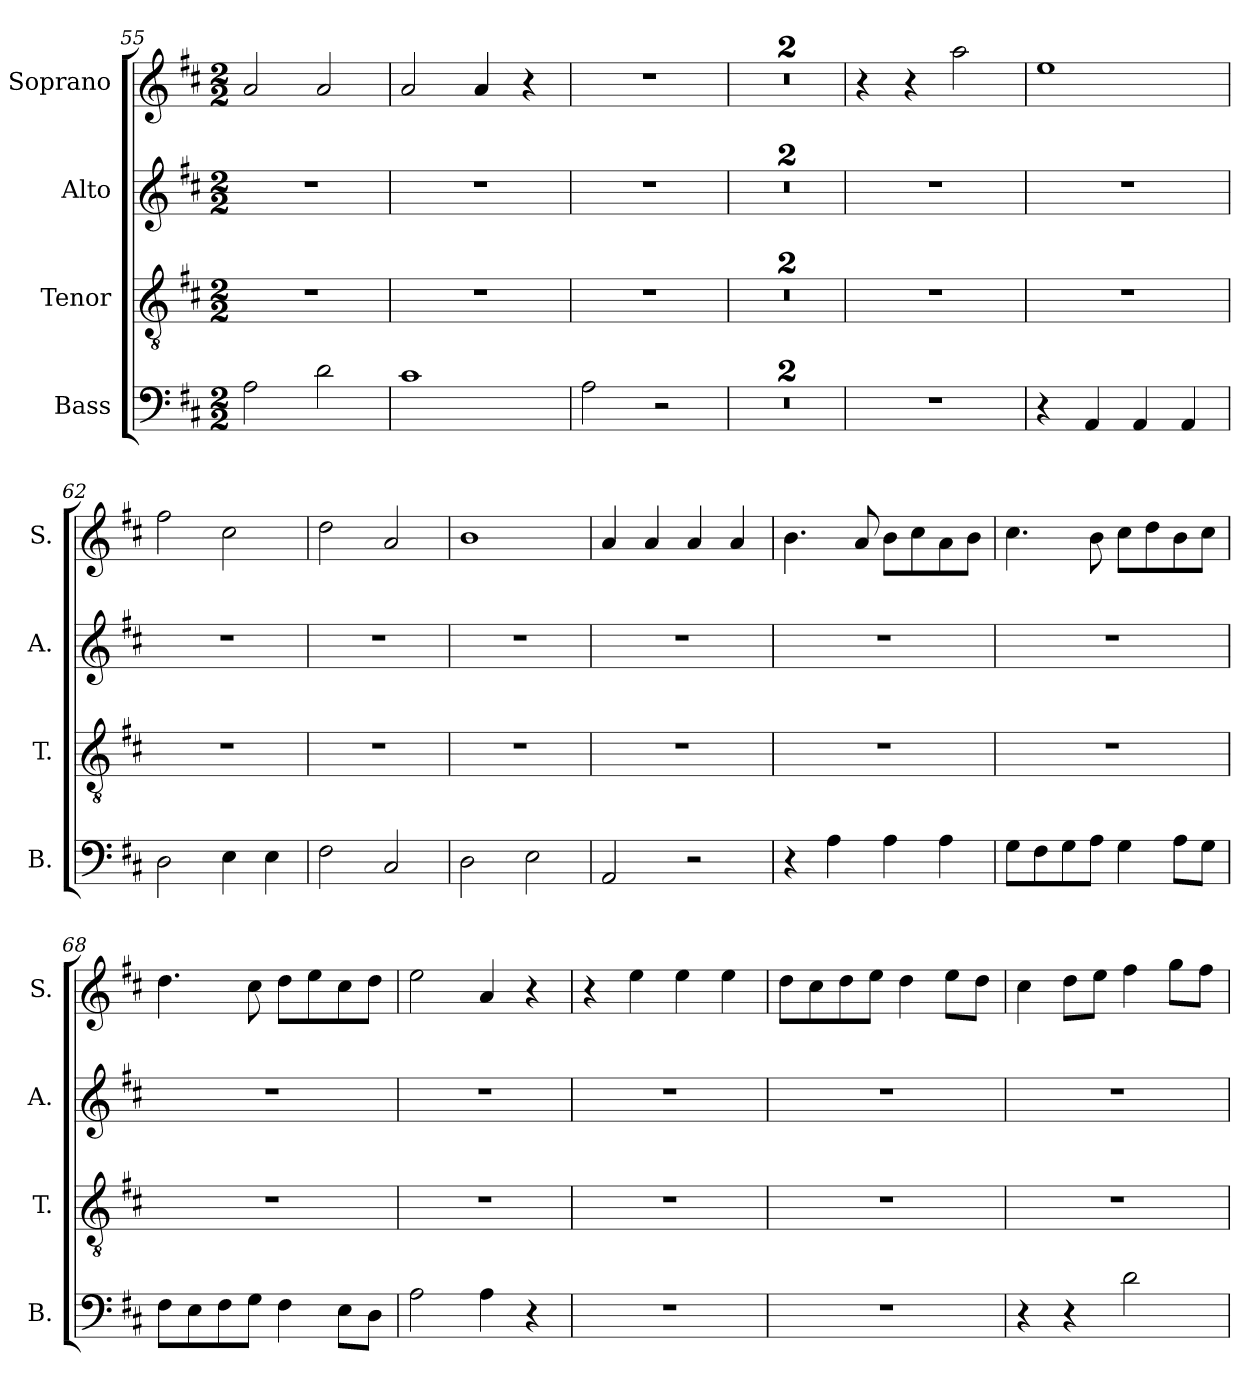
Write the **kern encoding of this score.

**kern	**kern	**kern	**kern
*part4	*part3	*part2	*part1
*staff4	*staff3	*staff2	*staff1
*I"Bass	*I"Tenor	*I"Alto	*I"Soprano
*I'B.	*I'T.	*I'A.	*I'S.
*clefF4	*clefGv2	*clefG2	*clefG2
*k[f#c#]	*k[f#c#]	*k[f#c#]	*k[f#c#]
*M2/2	*M2/2	*M2/2	*M2/2
=55	=55	=55	=55
2A\	1r	1r	2a/
2d\	.	.	2a/
!!LO:LB:g=z
=56	=56	=56	=56
1c#	1r	1r	2a/
.	.	.	4a/
.	.	.	4r
=57	=57	=57	=57
2A\	1r	1r	1r
2r	.	.	.
=58	=58	=58	=58
1r	1r	1r	1r
=59	=59	=59	=59
1r	1r	1r	1r
=60	=60	=60	=60
1r	1r	1r	4r
.	.	.	4r
.	.	.	2aa\
=61	=61	=61	=61
4r	1r	1r	1ee
4AA/	.	.	.
4AA/	.	.	.
4AA/	.	.	.
=62	=62	=62	=62
2D\	1r	1r	2ff#\
4E\	.	.	2cc#\
4E\	.	.	.
=63	=63	=63	=63
2F#\	1r	1r	2dd\
2C#/	.	.	2a/
=64	=64	=64	=64
2D\	1r	1r	1b
2E\	.	.	.
=65	=65	=65	=65
2AA/	1r	1r	4a/
.	.	.	4a/
2r	.	.	4a/
.	.	.	4a/
!!LO:LB:g=z
=66	=66	=66	=66
4r	1r	1r	4.b\
4A\	.	.	.
.	.	.	8a/
4A\	.	.	8b\L
.	.	.	8cc#\
4A\	.	.	8a\
.	.	.	8b\J
=67	=67	=67	=67
8G\L	1r	1r	4.cc#\
8F#\	.	.	.
8G\	.	.	.
8A\J	.	.	8b\
4G\	.	.	8cc#\L
.	.	.	8dd\
8A\L	.	.	8b\
8G\J	.	.	8cc#\J
=68	=68	=68	=68
8F#\L	1r	1r	4.dd\
8E\	.	.	.
8F#\	.	.	.
8G\J	.	.	8cc#\
4F#\	.	.	8dd\L
.	.	.	8ee\
8E\L	.	.	8cc#\
8D\J	.	.	8dd\J
=69	=69	=69	=69
2A\	1r	1r	2ee\
4A\	.	.	4a/
4r	.	.	4r
=70	=70	=70	=70
1r	1r	1r	4r
.	.	.	4ee\
.	.	.	4ee\
.	.	.	4ee\
=71	=71	=71	=71
1r	1r	1r	8dd\L
.	.	.	8cc#\
.	.	.	8dd\
.	.	.	8ee\J
.	.	.	4dd\
.	.	.	8ee\L
.	.	.	8dd\J
!!LO:PB:g=z
=72	=72	=72	=72
4r	1r	1r	4cc#\
4r	.	.	8dd\L
.	.	.	8ee\J
2d\	.	.	4ff#\
.	.	.	8gg\L
.	.	.	8ff#\J
=	=	=	=
*-	*-	*-	*-
